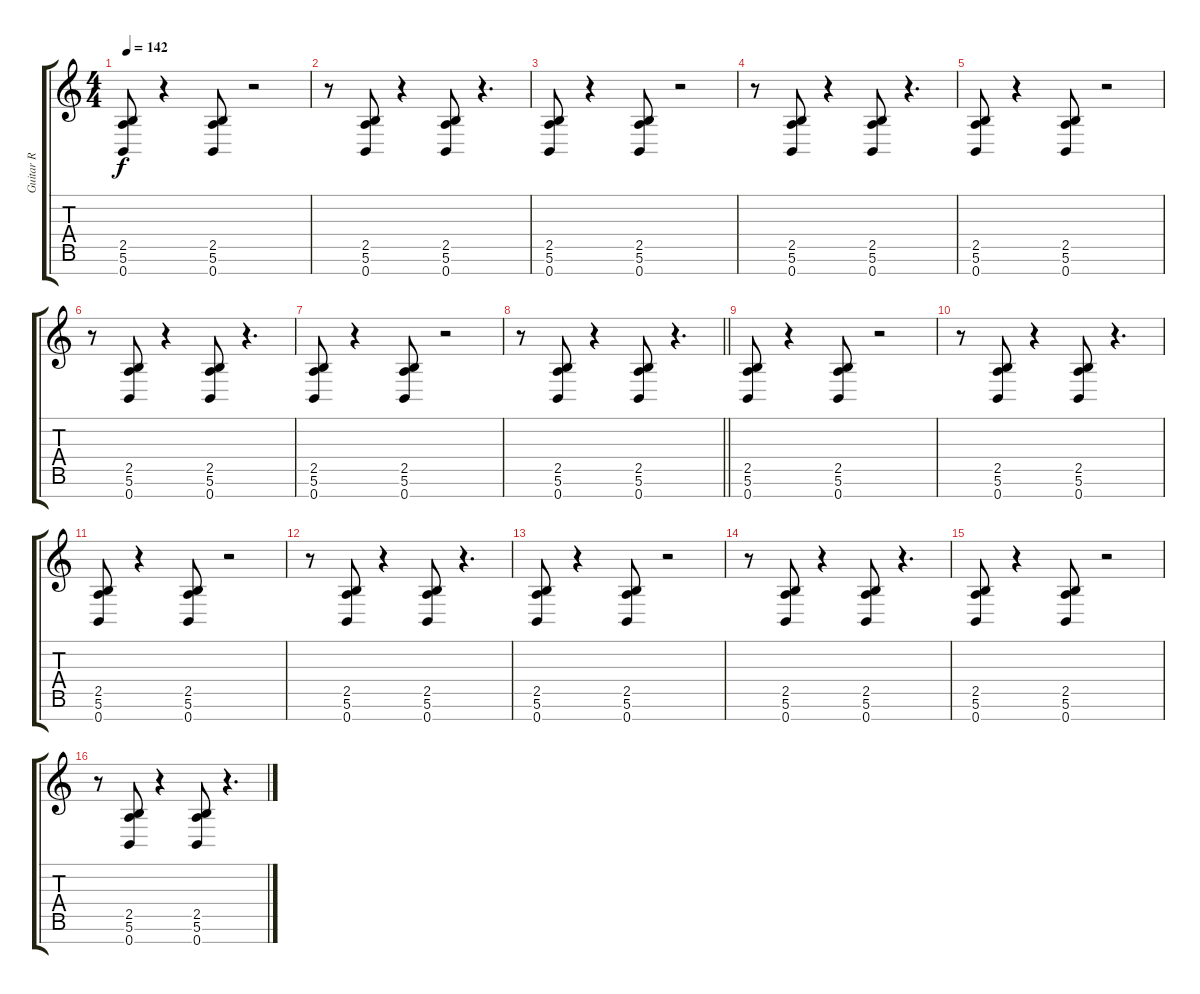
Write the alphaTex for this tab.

\track ("Guitar R" "Guitar R") {instrument overdrivenguitar}
\staff {score tabs}
\tuning (E4 B3 G3 D3 A2 E2 B1) {hide}
\ts (4 4)
\tempo 142
\clef g2
\ks c
(2.5 5.6 0.7).8{dy f} r.4 (2.5 5.6 0.7).8 r.2 |
r.8 (2.5 5.6 0.7).8 r.4 (2.5 5.6 0.7).8 r.4{d} |
(2.5 5.6 0.7).8 r.4 (2.5 5.6 0.7).8 r.2 |
r.8 (2.5 5.6 0.7).8 r.4 (2.5 5.6 0.7).8 r.4{d} |
(2.5 5.6 0.7).8 r.4 (2.5 5.6 0.7).8 r.2 |
r.8 (2.5 5.6 0.7).8 r.4 (2.5 5.6 0.7).8 r.4{d} |
(2.5 5.6 0.7).8 r.4 (2.5 5.6 0.7).8 r.2 |
\barLineRight lightlight
r.8 (2.5 5.6 0.7).8 r.4 (2.5 5.6 0.7).8 r.4{d} |
(2.5 5.6 0.7).8 r.4 (2.5 5.6 0.7).8 r.2 |
r.8 (2.5 5.6 0.7).8 r.4 (2.5 5.6 0.7).8 r.4{d} |
(2.5 5.6 0.7).8 r.4 (2.5 5.6 0.7).8 r.2 |
r.8 (2.5 5.6 0.7).8 r.4 (2.5 5.6 0.7).8 r.4{d} |
(2.5 5.6 0.7).8 r.4 (2.5 5.6 0.7).8 r.2 |
r.8 (2.5 5.6 0.7).8 r.4 (2.5 5.6 0.7).8 r.4{d} |
(2.5 5.6 0.7).8 r.4 (2.5 5.6 0.7).8 r.2 |
r.8 (2.5 5.6 0.7).8 r.4 (2.5 5.6 0.7).8 r.4{d}
